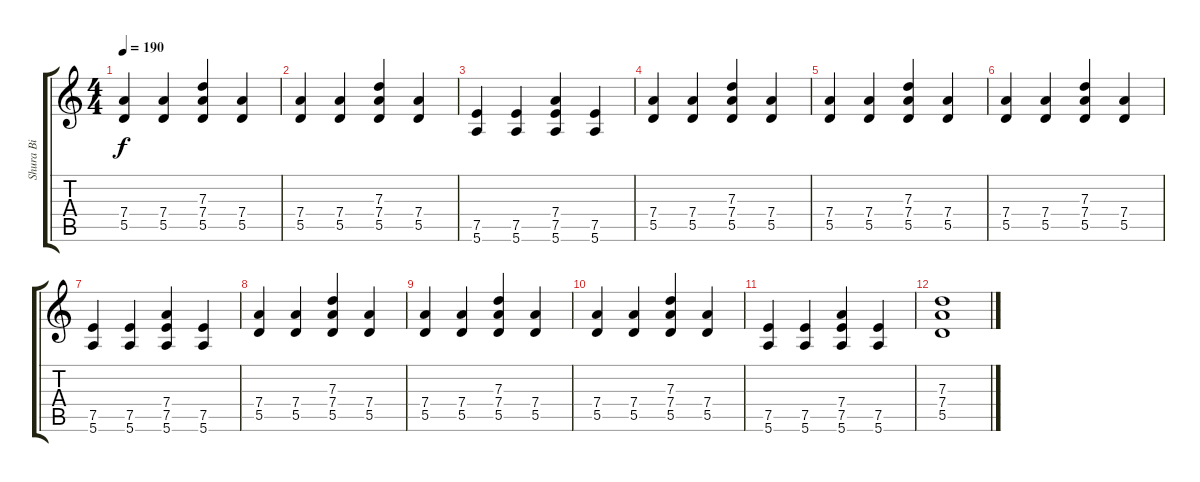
\track ("Shura Bi" "Shura Bi") {instrument distortionguitar}
\staff {score tabs}
\tuning (E4 B3 G3 D3 A2 E2) {hide}
\ts (4 4)
\tempo 190
\clef g2
\ks c
(7.4 5.5).4{dy f} (7.4 5.5).4 (7.3 7.4 5.5).4 (7.4 5.5).4 |
(7.4 5.5).4 (7.4 5.5).4 (7.3 7.4 5.5).4 (7.4 5.5).4 |
(7.5 5.6).4 (7.5 5.6).4 (7.4 7.5 5.6).4 (7.5 5.6).4 |
(7.4 5.5).4 (7.4 5.5).4 (7.3 7.4 5.5).4 (7.4 5.5).4 |
(7.4 5.5).4 (7.4 5.5).4 (7.3 7.4 5.5).4 (7.4 5.5).4 |
(7.4 5.5).4 (7.4 5.5).4 (7.3 7.4 5.5).4 (7.4 5.5).4 |
(7.5 5.6).4 (7.5 5.6).4 (7.4 7.5 5.6).4 (7.5 5.6).4 |
(7.4 5.5).4 (7.4 5.5).4 (7.3 7.4 5.5).4 (7.4 5.5).4 |
(7.4 5.5).4 (7.4 5.5).4 (7.3 7.4 5.5).4 (7.4 5.5).4 |
(7.4 5.5).4 (7.4 5.5).4 (7.3 7.4 5.5).4 (7.4 5.5).4 |
(7.5 5.6).4 (7.5 5.6).4 (7.4 7.5 5.6).4 (7.5 5.6).4 |
(7.3 7.4 5.5).1
